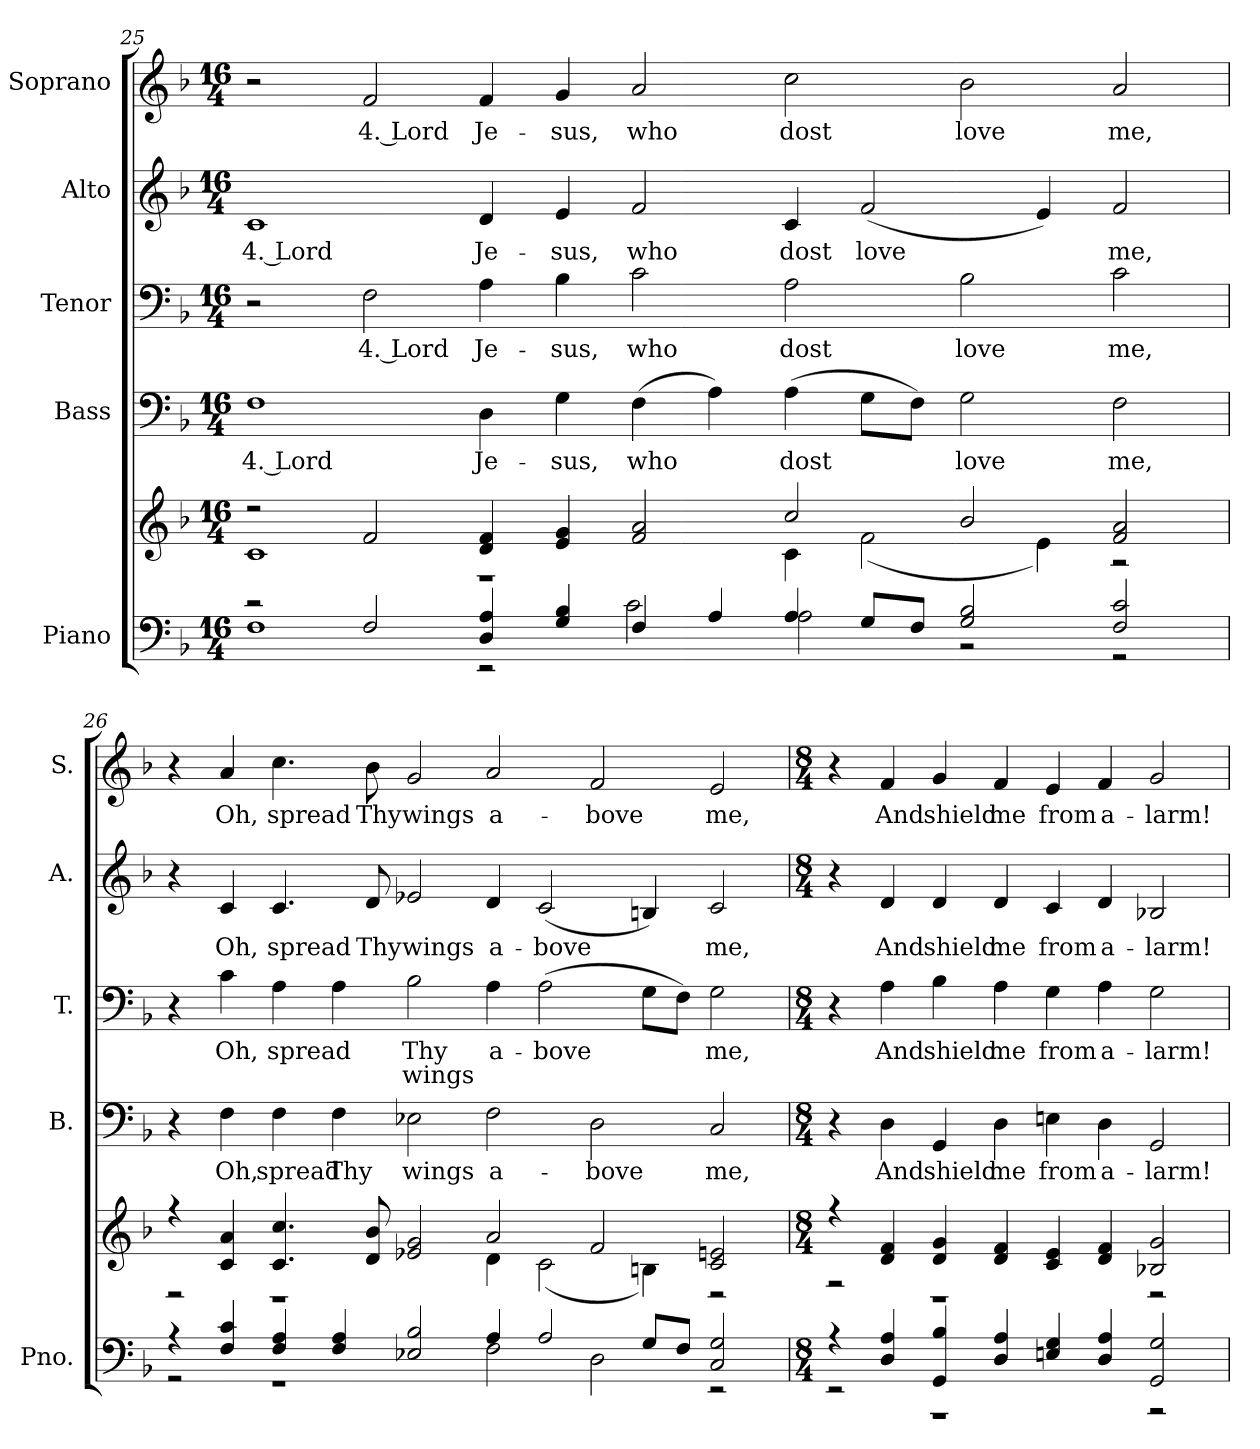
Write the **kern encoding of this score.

**kern	**kern	**kern	**text	**kern	**text	**text	**kern	**text	**kern	**text
*part5	*part5	*part4	*part4	*part3	*part3	*part3	*part2	*part2	*part1	*part1
*staff6	*staff5	*staff4	*staff4	*staff3	*staff3	*staff3	*staff2	*staff2	*staff1	*staff1
*I"Piano	*	*I"Bass	*	*I"Tenor	*	*	*I"Alto	*	*I"Soprano	*
*I'Pno.	*	*I'B.	*	*I'T.	*	*	*I'A.	*	*I'S.	*
*clefF4	*clefG2	*clefF4	*	*clefF4	*	*	*clefG2	*	*clefG2	*
*k[b-]	*k[b-]	*k[b-]	*	*k[b-]	*	*	*k[b-]	*	*k[b-]	*
*F:	*F:	*F:	*	*F:	*	*	*F:	*	*F:	*
*M16/4	*M16/4	*M16/4	*	*M16/4	*	*	*M16/4	*	*M16/4	*
=25	=25	=25	=25	=25	=25	=25	=25	=25	=25	=25
*^	*^	*	*	*	*	*	*	*	*	*
!	!	!	!	!	!LO:LY:b:color=#000000	!	!	!	!	!	!	!
!	!	!	!	!	!	!	!	!	!	!LO:LY:b:color=#000000	!	!
2r	1Fi	2r	1ci	1Fi	4. Lord	2r	.	.	1ci	4. Lord	2r	.
!	!	!	!	!	!	!	!LO:LY:b:color=#000000	!	!	!	!	!
!	!	!	!	!	!	!	!	!	!	!	!	!LO:LY:b:color=#000000
2Fi/	.	2fi/	.	.	.	2Fi\	4. Lord	.	.	.	2fi/	4. Lord
!	!	!	!	!	!LO:LY:b:color=#000000	!	!	!	!	!	!	!
!	!	!	!	!	!	!	!LO:LY:b:color=#000000	!	!	!	!	!
!	!	!	!	!	!	!	!	!	!	!LO:LY:b:color=#000000	!	!
!	!	!	!	!	!	!	!	!	!	!	!	!LO:LY:b:color=#000000
4Di/ 4Ai	2r	4di/ 4fi	1r	4Di\	Je-	4Ai\	Je-	.	4di/	Je-	4fi/	Je-
!	!	!	!	!	!LO:LY:b:color=#000000	!	!	!	!	!	!	!
!	!	!	!	!	!	!	!LO:LY:b:color=#000000	!	!	!	!	!
!	!	!	!	!	!	!	!	!	!	!LO:LY:b:color=#000000	!	!
!	!	!	!	!	!	!	!	!	!	!	!	!LO:LY:b:color=#000000
4Gi/ 4B-i	.	4ei/ 4gi	.	4Gi\	-sus,	4B-i\	-sus,	.	4ei/	-sus,	4gi/	-sus,
!	!	!	!	!	!LO:LY:b:color=#000000	!	!	!	!	!	!	!
!	!	!	!	!	!	!	!LO:LY:b:color=#000000	!	!	!	!	!
!	!	!	!	!	!	!	!	!	!	!LO:LY:b:color=#000000	!	!
!	!	!	!	!	!	!	!	!	!	!	!	!LO:LY:b:color=#000000
4Fi/	2ci\	2fi/ 2ai	.	(4Fi\	who	2ci\	who	.	2fi/	who	2ai/	who
4Ai/	.	.	.	4Ai\)	.	.	.	.	.	.	.	.
!	!	!	!	!	!LO:LY:b:color=#000000	!	!	!	!	!	!	!
!	!	!	!	!	!	!	!LO:LY:b:color=#000000	!	!	!	!	!
!	!	!	!	!	!	!	!	!	!	!LO:LY:b:color=#000000	!	!
!	!	!	!	!	!	!	!	!	!	!	!	!LO:LY:b:color=#000000
4Ai/	2Ai\	2cci/	4ci\	(4Ai\	dost	2Ai\	dost	.	4ci/	dost	2cci\	dost
!	!	!	!	!	!	!	!	!	!	!LO:LY:b:color=#000000	!	!
8Gi/L	.	.	(2fi\	8Gi\L	.	.	.	.	(2fi/	love	.	.
8Fi/J	.	.	.	8Fi\J)	.	.	.	.	.	.	.	.
!	!	!	!	!	!LO:LY:b:color=#000000	!	!	!	!	!	!	!
!	!	!	!	!	!	!	!LO:LY:b:color=#000000	!	!	!	!	!
!	!	!	!	!	!	!	!	!	!	!	!	!LO:LY:b:color=#000000
2Gi/ 2B-i	2r	2b-i/	.	2Gi\	love	2B-i\	love	.	.	.	2b-i\	love
.	.	.	4ei\)	.	.	.	.	.	4ei/)	.	.	.
!	!	!	!	!	!LO:LY:b:color=#000000	!	!	!	!	!	!	!
!	!	!	!	!	!	!	!LO:LY:b:color=#000000	!	!	!	!	!
!	!	!	!	!	!	!	!	!	!	!LO:LY:b:color=#000000	!	!
!	!	!	!	!	!	!	!	!	!	!	!	!LO:LY:b:color=#000000
2Fi/ 2ci	2r	2fi/ 2ai	2r	2Fi\	me,	2ci\	me,	.	2fi/	me,	2ai/	me,
!!LO:PB:g=z
=26	=26	=26	=26	=26	=26	=26	=26	=26	=26	=26	=26	=26
4r	2r	4r	2r	4r	.	4r	.	.	4r	.	4r	.
!	!	!	!	!	!LO:LY:b:color=#000000	!	!	!	!	!	!	!
!	!	!	!	!	!	!	!LO:LY:b:color=#000000	!	!	!	!	!
!	!	!	!	!	!	!	!	!	!	!LO:LY:b:color=#000000	!	!
!	!	!	!	!	!	!	!	!	!	!	!	!LO:LY:b:color=#000000
4Fi/ 4ci	.	4ci/ 4ai	.	4Fi\	Oh,	4ci\	Oh,	.	4ci/	Oh,	4ai/	Oh,
!	!	!	!	!	!LO:LY:b:color=#000000	!	!	!	!	!	!	!
!	!	!	!	!	!	!	!LO:LY:b:color=#000000	!	!	!	!	!
!	!	!	!	!	!	!	!	!	!	!LO:LY:b:color=#000000	!	!
!	!	!	!	!	!	!	!	!	!	!	!	!LO:LY:b:color=#000000
4Fi/ 4Ai	1r	4.ci/ 4.cci	1r	4Fi\	spread	4Ai\	spread	.	4.ci/	spread	4.cci\	spread
!	!	!	!	!	!LO:LY:b:color=#000000	!	!	!	!	!	!	!
4Fi/ 4Ai	.	.	.	4Fi\	Thy	4Ai\	.	.	.	.	.	.
!	!	!	!	!	!	!	!	!	!	!LO:LY:b:color=#000000	!	!
!	!	!	!	!	!	!	!	!	!	!	!	!LO:LY:b:color=#000000
.	.	8di/ 8b-i	.	.	.	.	.	.	8di/	Thy	8b-i\	Thy
!	!	!	!	!	!LO:LY:b:color=#000000	!	!	!	!	!	!	!
!	!	!	!	!	!	!	!LO:LY:b:color=#000000	!LO:LY:b:color=#000000	!	!	!	!
!	!	!	!	!	!	!	!	!	!	!LO:LY:b:color=#000000	!	!
!	!	!	!	!	!	!	!	!	!	!	!	!LO:LY:b:color=#000000
2E-Xi/ 2B-i	.	2e-Xi/ 2gi	.	2E-Xi\	wings	2B-i\	Thy	wings	2e-Xi/	wings	2gi/	wings
!	!	!	!	!	!LO:LY:b:color=#000000	!	!	!	!	!	!	!
!	!	!	!	!	!	!	!LO:LY:b:color=#000000	!	!	!	!	!
!	!	!	!	!	!	!	!	!	!	!LO:LY:b:color=#000000	!	!
!	!	!	!	!	!	!	!	!	!	!	!	!LO:LY:b:color=#000000
4Ai/	2Fi\	2ai/	4di\	2Fi\	a-	4Ai\	a-	.	4di/	a-	2ai/	a-
!	!	!	!	!	!	!	!LO:LY:b:color=#000000	!	!	!	!	!
!	!	!	!	!	!	!	!	!	!	!LO:LY:b:color=#000000	!	!
2Ai/	.	.	(2ci\	.	.	(2Ai\	-bove	.	(2ci/	-bove	.	.
!	!	!	!	!	!LO:LY:b:color=#000000	!	!	!	!	!	!	!
!	!	!	!	!	!	!	!	!	!	!	!	!LO:LY:b:color=#000000
.	2Di\	2fi/	.	2Di\	-bove	.	.	.	.	.	2fi/	-bove
8Gi/L	.	.	4Bni\)	.	.	8Gi\L	.	.	4Bni/)	.	.	.
8Fi/J	.	.	.	.	.	8Fi\J)	.	.	.	.	.	.
!	!	!	!	!	!LO:LY:b:color=#000000	!	!	!	!	!	!	!
!	!	!	!	!	!	!	!LO:LY:b:color=#000000	!	!	!	!	!
!	!	!	!	!	!	!	!	!	!	!LO:LY:b:color=#000000	!	!
!	!	!	!	!	!	!	!	!	!	!	!	!LO:LY:b:color=#000000
2Ci/ 2Gi	2r	2ci/ 2eni	2r	2Ci/	me,	2Gi\	me,	.	2ci/	me,	2ei/	me,
!!LO:PB:g=z
=27	=27	=27	=27	=27	=27	=27	=27	=27	=27	=27	=27	=27
*M8/4	*	*M8/4	*	*M8/4	*	*M8/4	*	*	*M8/4	*	*M8/4	*
4r	2r	4r	2r	4r	.	4r	.	.	4r	.	4r	.
!	!	!	!	!	!LO:LY:b:color=#000000	!	!	!	!	!	!	!
!	!	!	!	!	!	!	!LO:LY:b:color=#000000	!	!	!	!	!
!	!	!	!	!	!	!	!	!	!	!LO:LY:b:color=#000000	!	!
!	!	!	!	!	!	!	!	!	!	!	!	!LO:LY:b:color=#000000
4Di/ 4Ai	.	4di/ 4fi	.	4Di\	And	4Ai\	And	.	4di/	And	4fi/	And
!	!	!	!	!	!LO:LY:b:color=#000000	!	!	!	!	!	!	!
!	!	!	!	!	!	!	!LO:LY:b:color=#000000	!	!	!	!	!
!	!	!	!	!	!	!	!	!	!	!LO:LY:b:color=#000000	!	!
!	!	!	!	!	!	!	!	!	!	!	!	!LO:LY:b:color=#000000
4GGi/ 4B-i	1r	4di/ 4gi	1r	4GGi/	shield	4B-i\	shield	.	4di/	shield	4gi/	shield
!	!	!	!	!	!LO:LY:b:color=#000000	!	!	!	!	!	!	!
!	!	!	!	!	!	!	!LO:LY:b:color=#000000	!	!	!	!	!
!	!	!	!	!	!	!	!	!	!	!LO:LY:b:color=#000000	!	!
!	!	!	!	!	!	!	!	!	!	!	!	!LO:LY:b:color=#000000
4Di/ 4Ai	.	4di/ 4fi	.	4Di\	me	4Ai\	me	.	4di/	me	4fi/	me
!	!	!	!	!	!LO:LY:b:color=#000000	!	!	!	!	!	!	!
!	!	!	!	!	!	!	!LO:LY:b:color=#000000	!	!	!	!	!
!	!	!	!	!	!	!	!	!	!	!LO:LY:b:color=#000000	!	!
!	!	!	!	!	!	!	!	!	!	!	!	!LO:LY:b:color=#000000
4Eni/ 4Gi	.	4ci/ 4ei	.	4Eni\	from	4Gi\	from	.	4ci/	from	4ei/	from
!	!	!	!	!	!LO:LY:b:color=#000000	!	!	!	!	!	!	!
!	!	!	!	!	!	!	!LO:LY:b:color=#000000	!	!	!	!	!
!	!	!	!	!	!	!	!	!	!	!LO:LY:b:color=#000000	!	!
!	!	!	!	!	!	!	!	!	!	!	!	!LO:LY:b:color=#000000
4Di/ 4Ai	.	4di/ 4fi	.	4Di\	a-	4Ai\	a-	.	4di/	a-	4fi/	a-
!	!	!	!	!	!LO:LY:b:color=#000000	!	!	!	!	!	!	!
!	!	!	!	!	!	!	!LO:LY:b:color=#000000	!	!	!	!	!
!	!	!	!	!	!	!	!	!	!	!LO:LY:b:color=#000000	!	!
!	!	!	!	!	!	!	!	!	!	!	!	!LO:LY:b:color=#000000
2GGi/ 2Gi	2r	2B-Xi/ 2gi	2r	2GGi/	-larm!	2Gi\	-larm!	.	2B-Xi/	-larm!	2gi/	-larm!
*v	*v	*	*	*	*	*	*	*	*	*	*	*
*	*v	*v	*	*	*	*	*	*	*	*	*
=	=	=	=	=	=	=	=	=	=	=
*-	*-	*-	*-	*-	*-	*-	*-	*-	*-	*-
